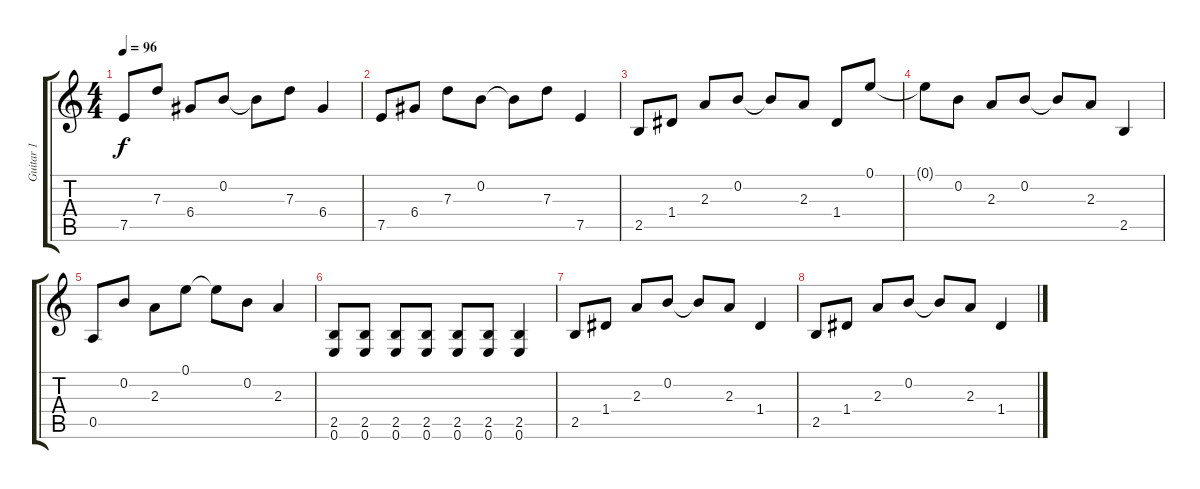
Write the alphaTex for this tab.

\track ("Guitar 1" "Guitar 1") {instrument overdrivenguitar}
\staff {score tabs}
\tuning (E4 B3 G3 D3 A2 E2) {hide}
\ts (4 4)
\tempo 96
\clef g2
\ks c
7.5.8{dy f} 7.3.8 6.4.8 0.2.8 0.2{t}.8 7.3.8 6.4.4 |
7.5.8 6.4.8 7.3.8 0.2.8 0.2{t}.8 7.3.8 7.5.4 |
2.5.8 1.4.8 2.3.8 0.2.8 0.2{t}.8 2.3.8 1.4.8 0.1.8 |
0.1{t}.8 0.2.8 2.3.8 0.2.8 0.2{t}.8 2.3.8 2.5.4 |
0.5.8 0.2.8 2.3.8 0.1.8 0.1{t}.8 0.2.8 2.3.4 |
(2.5 0.6).8 (2.5 0.6).8 (2.5 0.6).8 (2.5 0.6).8 (2.5 0.6).8 (2.5 0.6).8 (2.5 0.6).4 |
2.5.8 1.4.8 2.3.8 0.2.8 0.2{t}.8 2.3.8 1.4.4 |
2.5.8 1.4.8 2.3.8 0.2.8 0.2{t}.8 2.3.8 1.4.4
